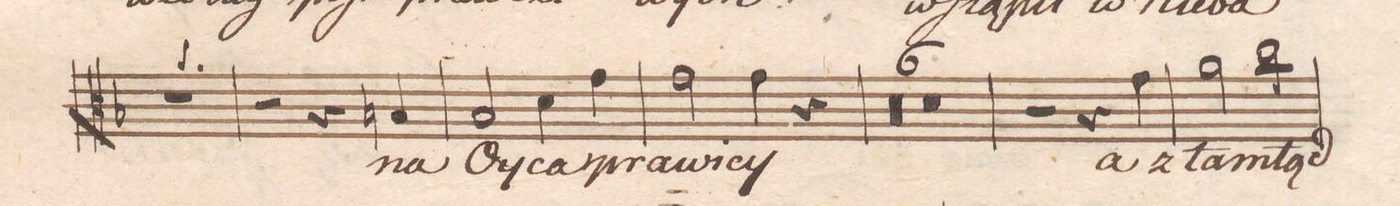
**kern	**text	**dynam
*I"Alto	*	*
*clefC3	*	*
*k[b-]	*	*
*met(c|)	*	*
*M2/2	*	*
1r	.	.
=65	=65	=65
2r	.	.
4r	.	.
4Bn/	na	.
=66	=66	=66
2B-/	Oy-	.
4d\	-ca	.
4g\	pra-	.
=67	=67	=67
2g\	-wi-	.
4g\	-cy	.
4r	.	.
=68	=68	=68
00r	.	.
=69	=69	=69
=70	=70	=70
=71	=71	=71
=72	=72	=72
0r	.	.
=73	=73	=73
=74	=74	=74
2r	.	.
4r	.	.
4g\	a	.
=75	=75	=75
2a\	z_tam-	.
2cc\	-tąd	.
=76	=76	=76
*-	*-	*-
